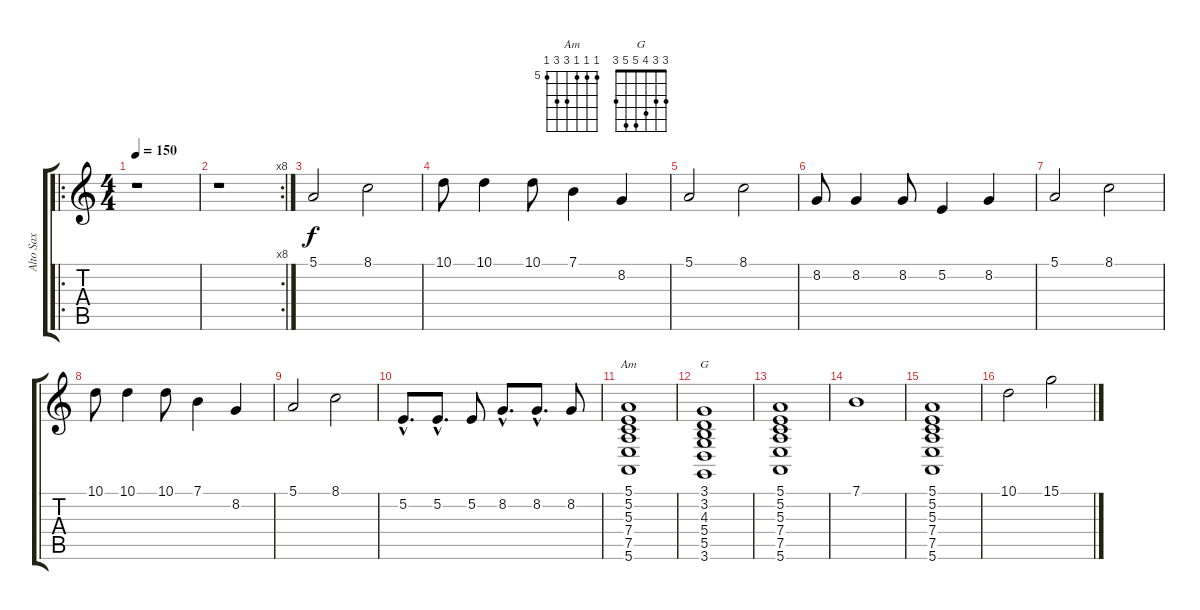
\track ("Alto Sax" "Alto Sax") {instrument altosax}
\staff {score tabs}
\tuning (E4 B3 G3 D3 A2 E2) {hide}
\chord ("Am" 5 5 5 7 7 5) {firstfret 5}
\chord ("G" 3 3 4 5 5 3)
\ro
\ts (4 4)
\tempo 150
\clef g2
\ks c
r.1{dy f} |
\rc 8
r.1 |
5.1.2 8.1.2 |
10.1.8 10.1.4 10.1.8 7.1.4 8.2.4 |
5.1.2 8.1.2 |
8.2.8 8.2.4 8.2.8 5.2.4 8.2.4 |
5.1.2 8.1.2 |
10.1.8 10.1.4 10.1.8 7.1.4 8.2.4 |
5.1.2 8.1.2 |
5.2{hac}.8{d} 5.2{hac}.8{d} 5.2.8 8.2{hac}.8{d} 8.2{hac}.8{d} 8.2.8 |
(5.1 5.2 5.3 7.4 7.5 5.6).1{ch "Am"} |
(3.1 3.2 4.3 5.4 5.5 3.6).1{ch "G"} |
(5.1 5.2 5.3 7.4 7.5 5.6).1 |
7.1.1 |
(5.1 5.2 5.3 7.4 7.5 5.6).1 |
10.1.2 15.1.2
